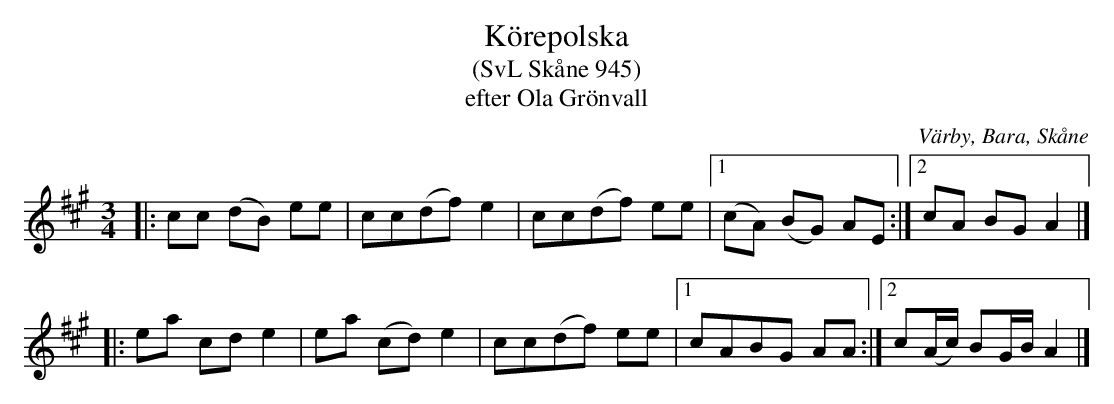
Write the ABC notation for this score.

X:1
T:Körepolska
T:(SvL Skåne 945)
T:efter Ola Grönvall
O:Värby, Bara, Skåne
M:3/4
L:1/8
K:A
|: cc (dB) ee | cc(df) e2 | cc(df) ee |1 (cA) (BG) AE :|2 cA BG A2 |]
|: ea cd e2 | ea (cd) e2 | cc(df) ee |1 cABG AA :|2 c(A/c/) BG/B/ A2 |]
